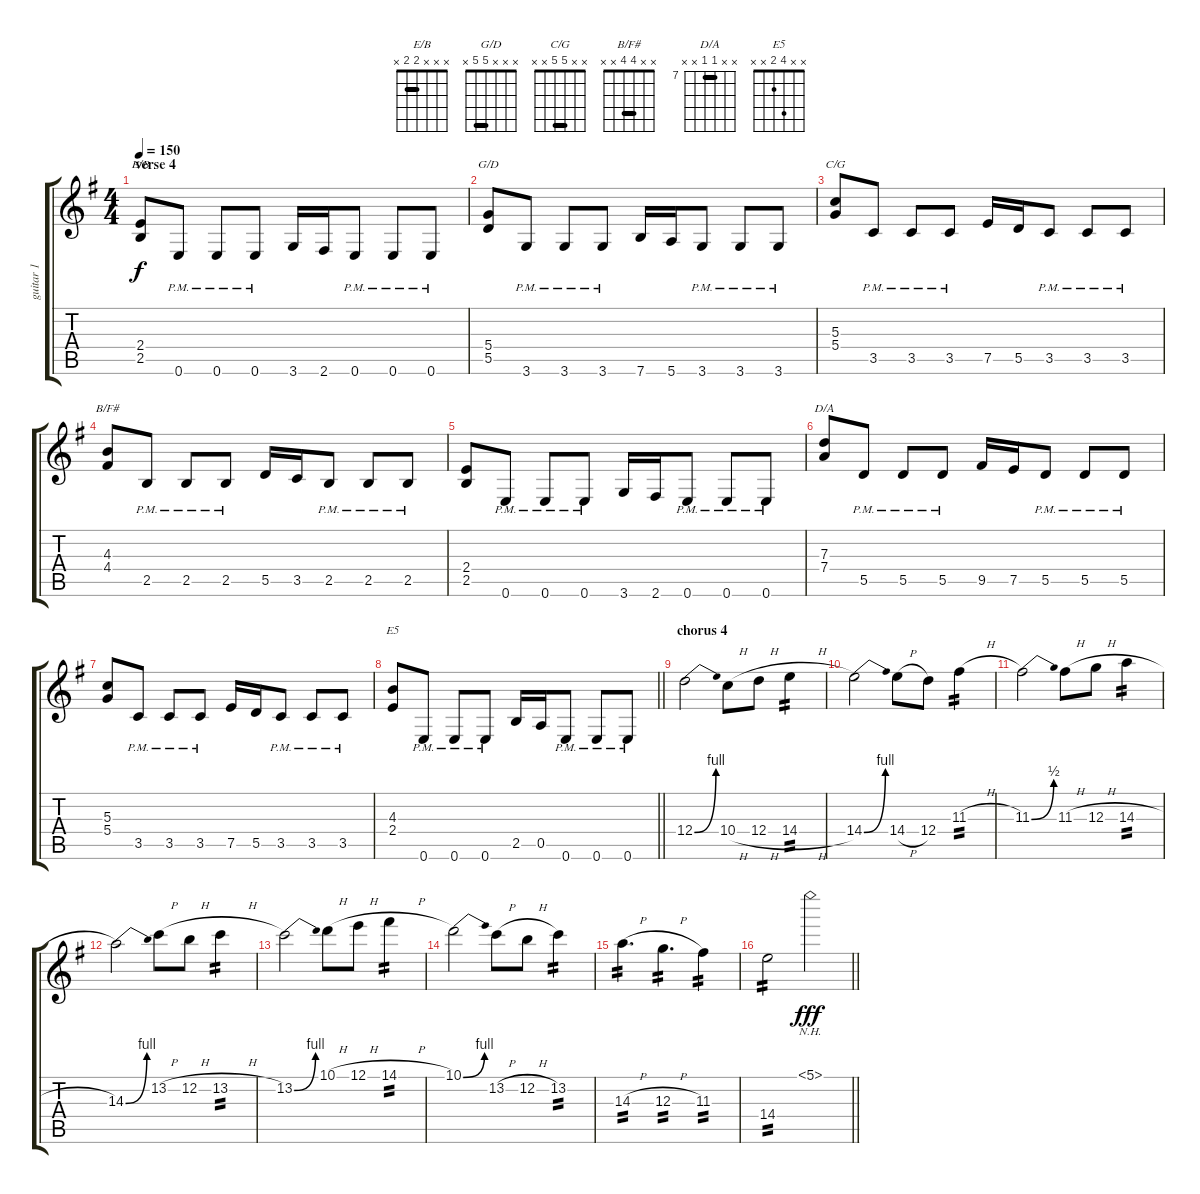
\track ("guitar 1" "guitar 1") {instrument distortionguitar}
\staff {score tabs}
\tuning (E4 B3 G3 D3 A2 E2) {hide}
\chord ("E/B" x x x 2 2 x) {barre 2}
\chord ("G/D" x x x 5 5 x) {barre 5}
\chord ("C/G" x x 5 5 x x) {barre 5}
\chord ("B/F#" x x 4 4 x x) {barre 4}
\chord ("D/A" x x 7 7 x x) {firstfret 7 barre 7}
\chord ("E5" x x 4 2 x x)
\ts (4 4)
\section ("" "verse 4")
\tempo 150
\clef g2
\ks eminor
(2.4 2.5).8{ch "E/B" dy f} 0.6{pm}.8 0.6{pm}.8 0.6{pm}.8 3.6.16 2.6.16 0.6{pm}.8 0.6{pm}.8 0.6{pm}.8 |
(5.4 5.5).8{ch "G/D"} 3.6{pm}.8 3.6{pm}.8 3.6{pm}.8 7.6.16 5.6.16 3.6{pm}.8 3.6{pm}.8 3.6{pm}.8 |
(5.3 5.4).8{ch "C/G"} 3.5{pm}.8 3.5{pm}.8 3.5{pm}.8 7.5.16 5.5.16 3.5{pm}.8 3.5{pm}.8 3.5{pm}.8 |
(4.3 4.4).8{ch "B/F#"} 2.5{pm}.8 2.5{pm}.8 2.5{pm}.8 5.5.16 3.5.16 2.5{pm}.8 2.5{pm}.8 2.5{pm}.8 |
(2.4 2.5).8 0.6{pm}.8 0.6{pm}.8 0.6{pm}.8 3.6.16 2.6.16 0.6{pm}.8 0.6{pm}.8 0.6{pm}.8 |
(7.3 7.4).8{ch "D/A"} 5.5{pm}.8 5.5{pm}.8 5.5{pm}.8 9.5.16 7.5.16 5.5{pm}.8 5.5{pm}.8 5.5{pm}.8 |
(5.3 5.4).8 3.5{pm}.8 3.5{pm}.8 3.5{pm}.8 7.5.16 5.5.16 3.5{pm}.8 3.5{pm}.8 3.5{pm}.8 |
\barLineRight lightlight
(4.3 2.4).8{ch "E5"} 0.6{pm}.8 0.6{pm}.8 0.6{pm}.8 2.5.16 0.5.16 0.6{pm}.8 0.6{pm}.8 0.6{pm}.8 |
\section ("" "chorus 4")
12.4{be (bend 0 0 60 4)}.2 10.4{h}.8 12.4{h}.8 14.4{h}.4{tp 2} |
14.4{be (bend 0 0 60 4)}.2 14.4{h}.8 12.4.8 11.3{h}.4{tp 2} |
11.3{be (bend 0 0 60 2)}.2 11.3{h}.8 12.3{h}.8 14.3{h}.4{tp 2} |
14.3{be (bend 0 0 60 4)}.2 13.2{h}.8 12.2{h}.8 13.2{h}.4{tp 2} |
13.2{be (bend 0 0 60 4)}.2 10.1{h}.8 12.1{h}.8 14.1{h}.4{tp 2} |
10.1{be (bend 0 0 60 4)}.2 13.2{h}.8 12.2{h}.8 13.2.4{tp 2} |
14.3{h}.4{d tp 2} 12.3{h}.4{d tp 2} 11.3.4{tp 2} |
\barLineRight lightlight
14.4.2{tp 2} 5.1{nh}.2{dy fff}
